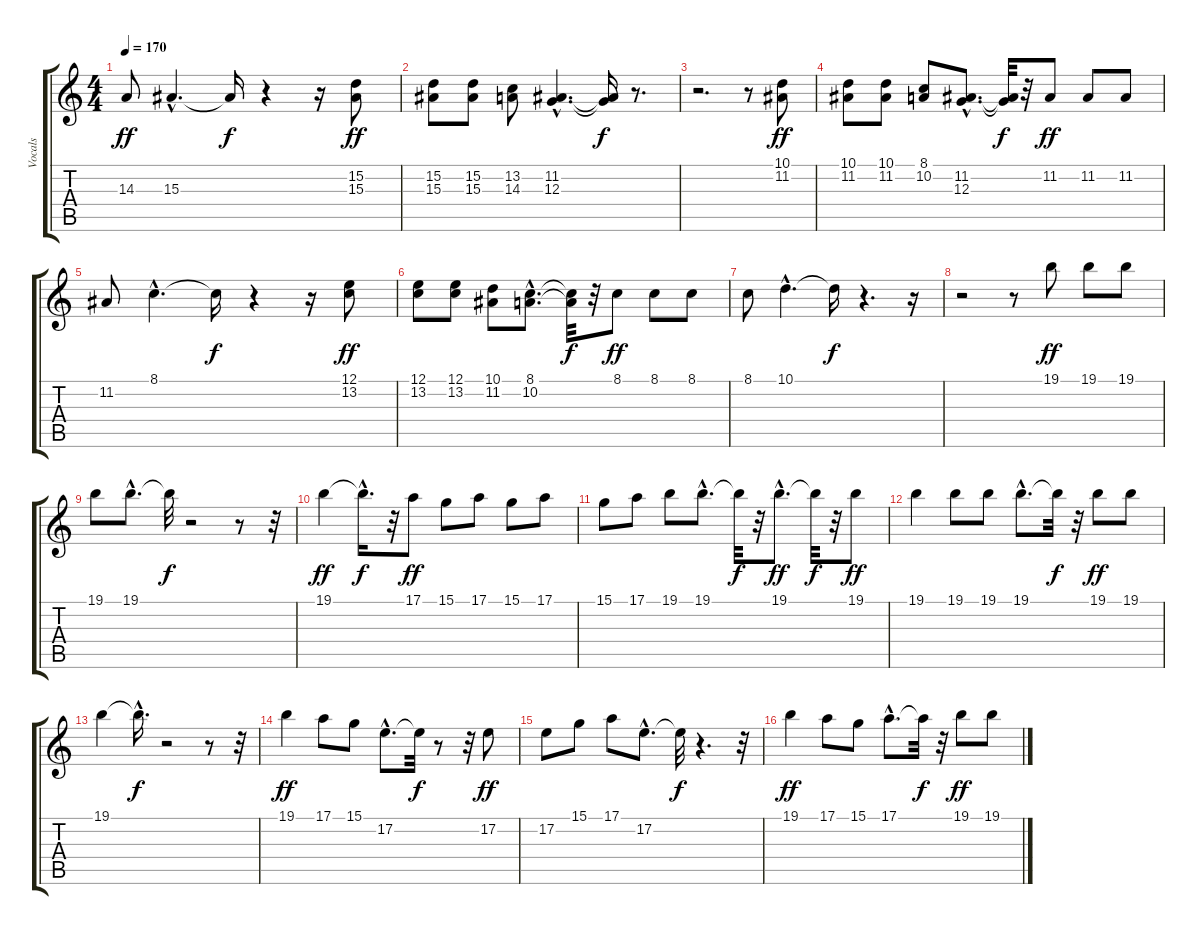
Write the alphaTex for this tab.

\track ("Vocals" "Vocals") {instrument choiraahs}
\staff {score tabs}
\tuning (E4 B3 G3 D3 A2 E2) {hide}
\ts (4 4)
\tempo 170
\clef g2
\ks c
14.3.8{dy ff} 15.3{hac}.4{d} 15.3{t}.16{dy f} r.4 r.16 (15.2 15.3).8{dy ff} |
(15.2 15.3).8 (15.2 15.3).8 (13.2 14.3).8 (11.2{hac} 12.3{hac}).4{d} (11.2{t} 12.3{t}).16{dy f} r.8{d} |
r.2{d} r.8 (10.1 11.2).8{dy ff} |
(10.1 11.2).8 (10.1 11.2).8 (8.1 10.2).8 (11.2{hac} 12.3{hac}).8{d} (11.2{t} 12.3{t}).32{dy f} r.32 11.2.8{dy ff} 11.2.8 11.2.8 |
11.2.8 8.1{hac}.4{d} 8.1{t}.16{dy f} r.4 r.16 (12.1 13.2).8{dy ff} |
(12.1 13.2).8 (12.1 13.2).8 (10.1 11.2).8 (8.1{hac} 10.2{hac}).8{d} (8.1{t} 10.2{t}).32{dy f} r.32 8.1.8{dy ff} 8.1.8 8.1.8 |
8.1.8 10.1{hac}.4{d} 10.1{t}.16{dy f} r.4{d} r.16 |
r.2 r.8 19.1.8{dy ff} 19.1.8 19.1.8 |
19.1.8 19.1{hac}.8{d} 19.1{t}.32{dy f} r.2 r.8 r.32 |
19.1.4{dy ff} 19.1{hac t}.16{d dy f} r.32 17.1.8{dy ff} 15.1.8 17.1.8 15.1.8 17.1.8 |
15.1.8 17.1.8 19.1.8 19.1{hac}.8{d} 19.1{t}.32{dy f} r.32 19.1{hac}.8{d dy ff} 19.1{t}.32{dy f} r.32 19.1.8{dy ff} |
19.1.4 19.1.8 19.1.8 19.1{hac}.8{d} 19.1{t}.32{dy f} r.32 19.1.8{dy ff} 19.1.8 |
19.1.4 19.1{hac t}.16{d dy f} r.2 r.8 r.32 |
19.1.4{dy ff} 17.1.8 15.1.8 17.2{hac}.8{d} 17.2{t}.32{dy f} r.8 r.32 17.2.8{dy ff} |
17.2.8 15.1.8 17.1.8 17.2{hac}.8{d} 17.2{t}.32{dy f} r.4{d} r.32 |
19.1.4{dy ff} 17.1.8 15.1.8 17.1{hac}.8{d} 17.1{t}.32{dy f} r.32 19.1.8{dy ff} 19.1.8
